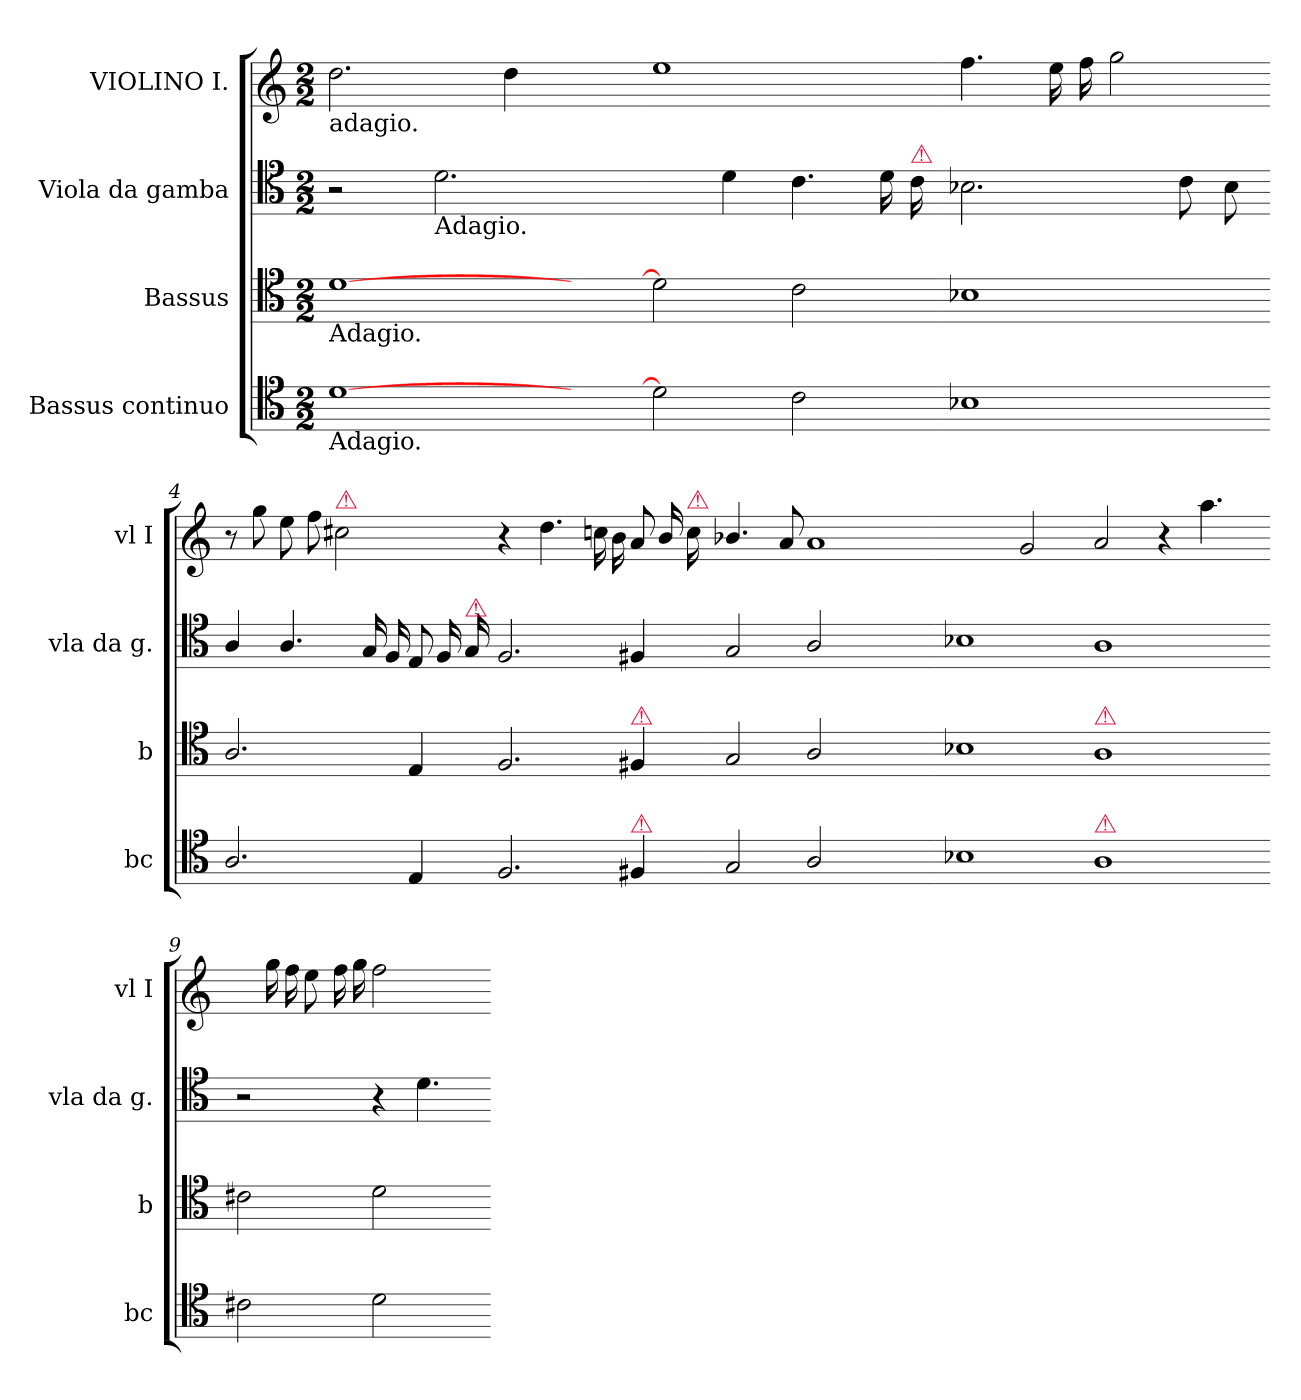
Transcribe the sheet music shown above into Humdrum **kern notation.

**kern	**kern	**kern	**kern
*part4	*part3	*part2	*part1
*staff4	*staff3	*staff2	*staff1
*I"Bassus continuo	*I"Bassus	*I"Viola da gamba	*I"VIOLINO I.
*I'bc	*I'b	*I'vla da g.	*I'vl I
*clefC4	*clefC4	*clefC4	*clefG2
*k[]	*k[]	*k[]	*k[]
*M2/2	*M2/2	*M2/2	*M2/2
=1	=1	=1	=1
!	!	!	!LO:TX:b:t=adagio.
!	!LO:TX:b:t=Adagio.	!	!
!LO:TX:b:t=Adagio.	!	!	!
[1d	[1d	2r	2.dd\
!	!	!LO:TX:b:t=Adagio.	!
.	.	2.d\	.
.	.	.	4dd\
4ryy	4ryy	.	4ryy
=2-	=2-	=2-	=2-
2d\]	2d\]	4ryy	1ee
.	.	4d\	.
2c\	2c\	4.c\	.
.	.	16d\	.
!	!	!LO:TX:a:color=crimson:t=⚠	!
.	.	16c\	.
=3-	=3-	=3-	=3-
1B-X	1B-X	2.B-X\	4.ff\
.	.	.	16ee\
.	.	.	16ff\
.	.	.	2gg\
.	.	8c\	.
.	.	8B-\	.
=4-	=4-	=4-	=4-
2.A/	2.A/	4A/	8r
.	.	.	8gg\
.	.	4.A/	8ee\
.	.	.	8ff\
!	!	!	!LO:TX:a:color=crimson:t=⚠
.	.	.	2cc#X\
.	.	16G/	.
.	.	16F/	.
4E/	4E/	8E/	.
.	.	16F/	.
!	!	!LO:TX:a:color=crimson:t=⚠	!
.	.	16G/	.
=5-	=5-	=5-	=5-
2.F/	2.F/	2.F/	4r
.	.	.	4.dd\
.	.	.	16ccn\
.	.	.	16b\
!	!LO:TX:a:color=crimson:t=⚠	!	!
!LO:TX:a:color=crimson:t=⚠	!	!	!
4F#X/	4F#X/	4F#X/	8a/
.	.	.	16b/
!	!	!	!LO:TX:a:color=crimson:t=⚠
.	.	.	16cc\
=6-	=6-	=6-	=6-
2G/	2G/	2G/	4.b-X/
.	.	.	8a/
2A/	2A/	2A/	1a
2ryy	2ryy	2ryy	.
=7-	=7-	=7-	=7-
1B-X	1B-X	1B-X	2ryy
.	.	.	2g/
=8-	=8-	=8-	=8-
!	!LO:TX:a:color=crimson:t=⚠	!	!
!LO:TX:a:color=crimson:t=⚠	!	!	!
1A	1A	1A	2a/
.	.	.	4r
.	.	.	4.aa\
8ryy	8ryy	8ryy	.
=9-	=9-	=9-	=9-
2c#X\	2c#X\	2r	8ryy
.	.	.	16gg\
.	.	.	16ff\
.	.	.	8ee\
.	.	.	16ff\
.	.	.	16gg\
2d\	2d\	4r	2ff\
.	.	4.d\	.
8ryy	8ryy	.	8ryy
=-	=-	=-	=-
*-	*-	*-	*-
